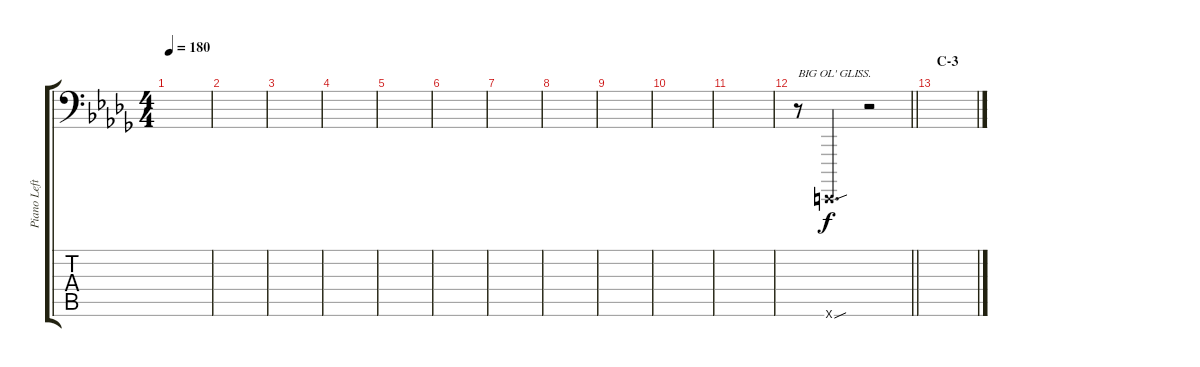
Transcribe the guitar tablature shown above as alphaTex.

\track ("Piano Left (Kotobuki Tsumugi)" "Piano Left") {instrument acousticgrandpiano}
\staff {score tabs}
\tuning (E3 B2 G2 D2 A1 E0) {hide}
\ts (4 4)
\tempo 180
\clef f4
\ks db
|
|
|
|
|
|
|
|
|
|
|
\barLineRight lightlight
r.8{txt "BIG OL' GLISS."} 0.6{sou x}.4{d} r.2 |
\section ("" "C-3")
